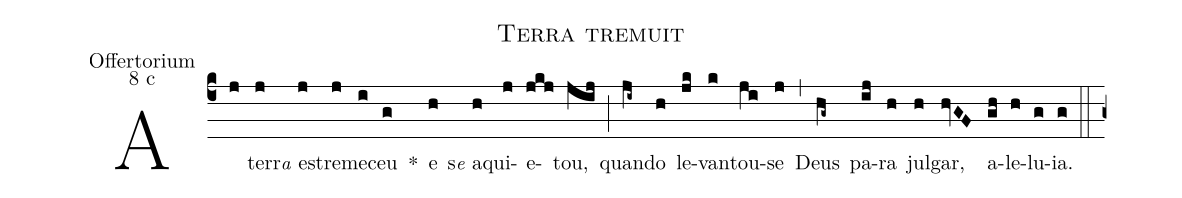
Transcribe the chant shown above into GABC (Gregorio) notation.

name: Terra tremuit;
office-part: Offertorium;
mode: 8;
mode-differentia: c;
%%
(c4)

A(j) ter(j)r<e>a</e> es(j)tre(j)me(i)ceu(g) *() e(h) s<e>e</e> a(h)qui(j)e(jkj)tou,(jij) (;) quan(ji~)do(h) le(jk)van(k)tou-(ji)se(j) (,) Deus(hg~) pa(ij)ra(h) jul(h)gar,(hvGF) a(gh)le(h)lu(g)ia.(g)

(::)

(g+)
